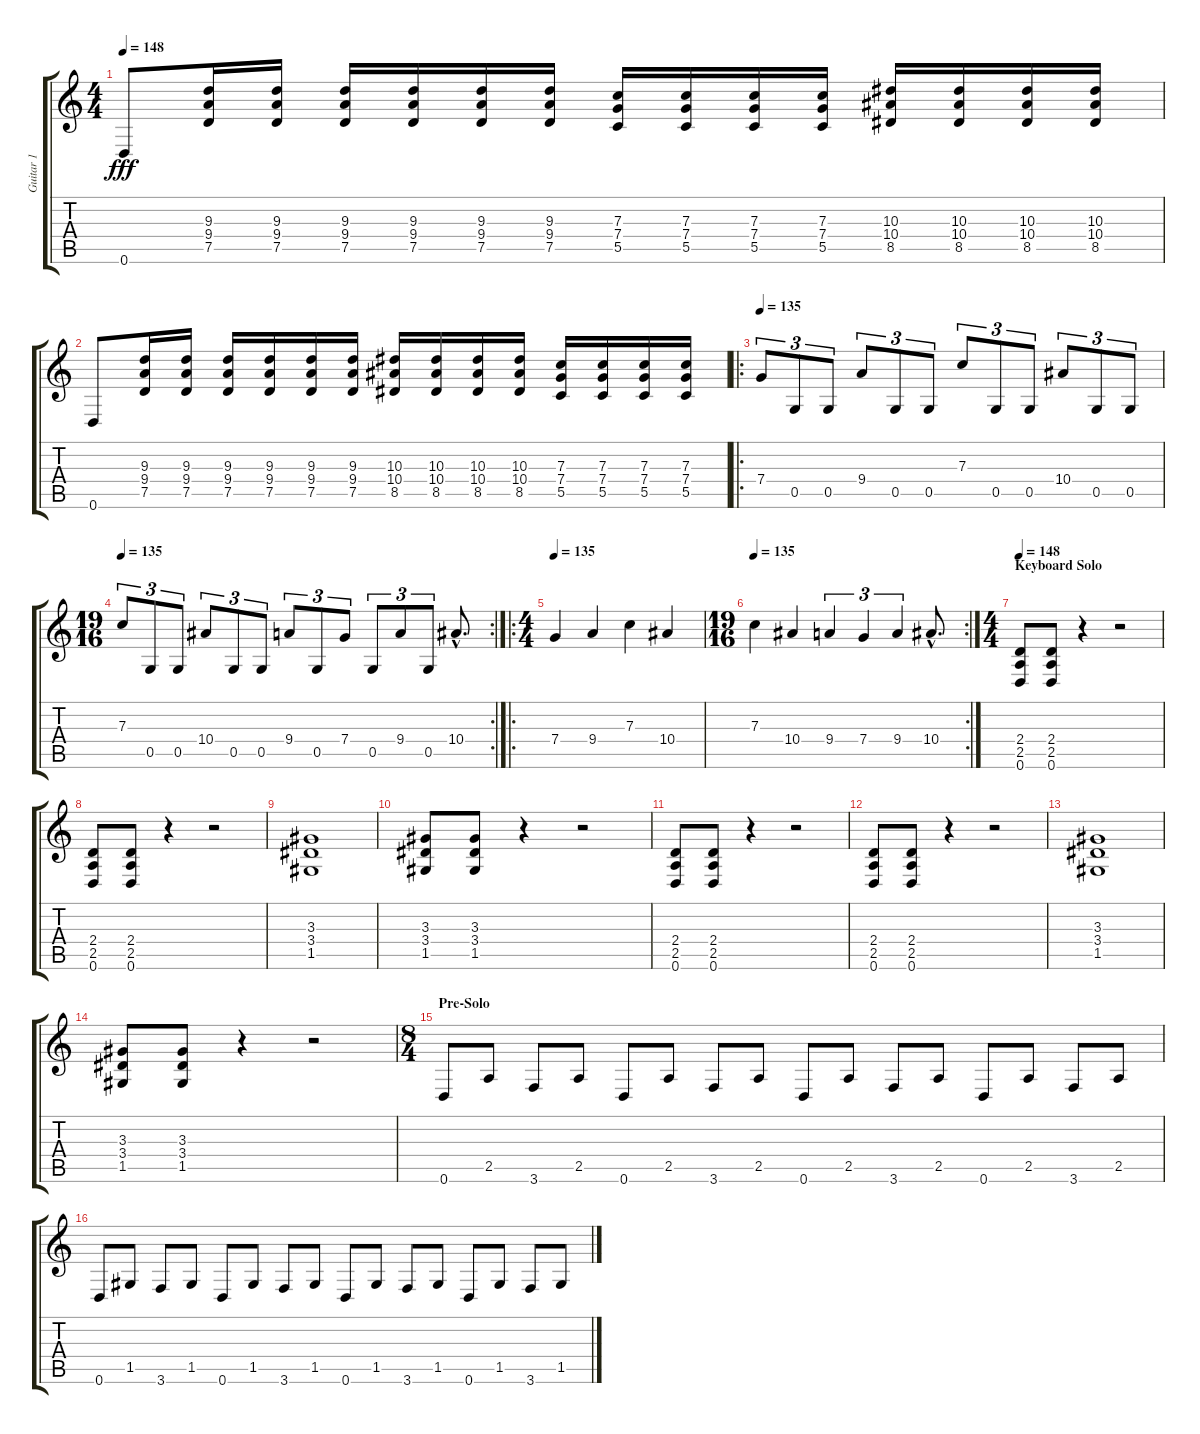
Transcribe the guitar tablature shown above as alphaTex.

\track ("Guitar 1" "Guitar 1") {instrument distortionguitar}
\staff {score tabs}
\tuning (D4 A3 F3 C3 G2 D2) {hide}
\ts (4 4)
\tempo 148
\clef g2
\ks c
0.6.8{dy fff} (9.3 9.4 7.5).16 (9.3 9.4 7.5).16 (9.3 9.4 7.5).16 (9.3 9.4 7.5).16 (9.3 9.4 7.5).16 (9.3 9.4 7.5).16 (7.3 7.4 5.5).16 (7.3 7.4 5.5).16 (7.3 7.4 5.5).16 (7.3 7.4 5.5).16 (10.3 10.4 8.5).16 (10.3 10.4 8.5).16 (10.3 10.4 8.5).16 (10.3 10.4 8.5).16 |
0.6.8 (9.3 9.4 7.5).16 (9.3 9.4 7.5).16 (9.3 9.4 7.5).16 (9.3 9.4 7.5).16 (9.3 9.4 7.5).16 (9.3 9.4 7.5).16 (10.3 10.4 8.5).16 (10.3 10.4 8.5).16 (10.3 10.4 8.5).16 (10.3 10.4 8.5).16 (7.3 7.4 5.5).16 (7.3 7.4 5.5).16 (7.3 7.4 5.5).16 (7.3 7.4 5.5).16 |
\ro
\tempo 135
7.4.8{tu (3 2)} 0.5.8{tu (3 2)} 0.5.8{tu (3 2)} 9.4.8{tu (3 2)} 0.5.8{tu (3 2)} 0.5.8{tu (3 2)} 7.3.8{tu (3 2)} 0.5.8{tu (3 2)} 0.5.8{tu (3 2)} 10.4.8{tu (3 2)} 0.5.8{tu (3 2)} 0.5.8{tu (3 2)} |
\rc 2
\ts (19 16)
\tempo 135
7.3.8{tu (3 2)} 0.5.8{tu (3 2)} 0.5.8{tu (3 2)} 10.4.8{tu (3 2)} 0.5.8{tu (3 2)} 0.5.8{tu (3 2)} 9.4.8{tu (3 2)} 0.5.8{tu (3 2)} 7.4.8{tu (3 2)} 0.5.8{tu (3 2)} 9.4.8{tu (3 2)} 0.5.8{tu (3 2)} 10.4{hac}.8{d} |
\ro
\ts (4 4)
\tempo 135
7.4.4 9.4.4 7.3.4 10.4.4 |
\rc 2
\ts (19 16)
\tempo 135
7.3.4 10.4.4 9.4.4{tu (3 2)} 7.4.4{tu (3 2)} 9.4.4{tu (3 2)} 10.4{hac}.8{d} |
\ts (4 4)
\section ("" "Keyboard Solo")
\tempo 148
(2.4 2.5 0.6).8 (2.4 2.5 0.6).8 r.4 r.2 |
(2.4 2.5 0.6).8 (2.4 2.5 0.6).8 r.4 r.2 |
(3.3 3.4 1.5).1 |
(3.3 3.4 1.5).8 (3.3 3.4 1.5).8 r.4 r.2 |
(2.4 2.5 0.6).8 (2.4 2.5 0.6).8 r.4 r.2 |
(2.4 2.5 0.6).8 (2.4 2.5 0.6).8 r.4 r.2 |
(3.3 3.4 1.5).1 |
(3.3 3.4 1.5).8 (3.3 3.4 1.5).8 r.4 r.2 |
\ts (8 4)
\section ("" "Pre-Solo")
0.6.8 2.5.8 3.6.8 2.5.8 0.6.8 2.5.8 3.6.8 2.5.8 0.6.8 2.5.8 3.6.8 2.5.8 0.6.8 2.5.8 3.6.8 2.5.8 |
0.6.8 1.5.8 3.6.8 1.5.8 0.6.8 1.5.8 3.6.8 1.5.8 0.6.8 1.5.8 3.6.8 1.5.8 0.6.8 1.5.8 3.6.8 1.5.8
